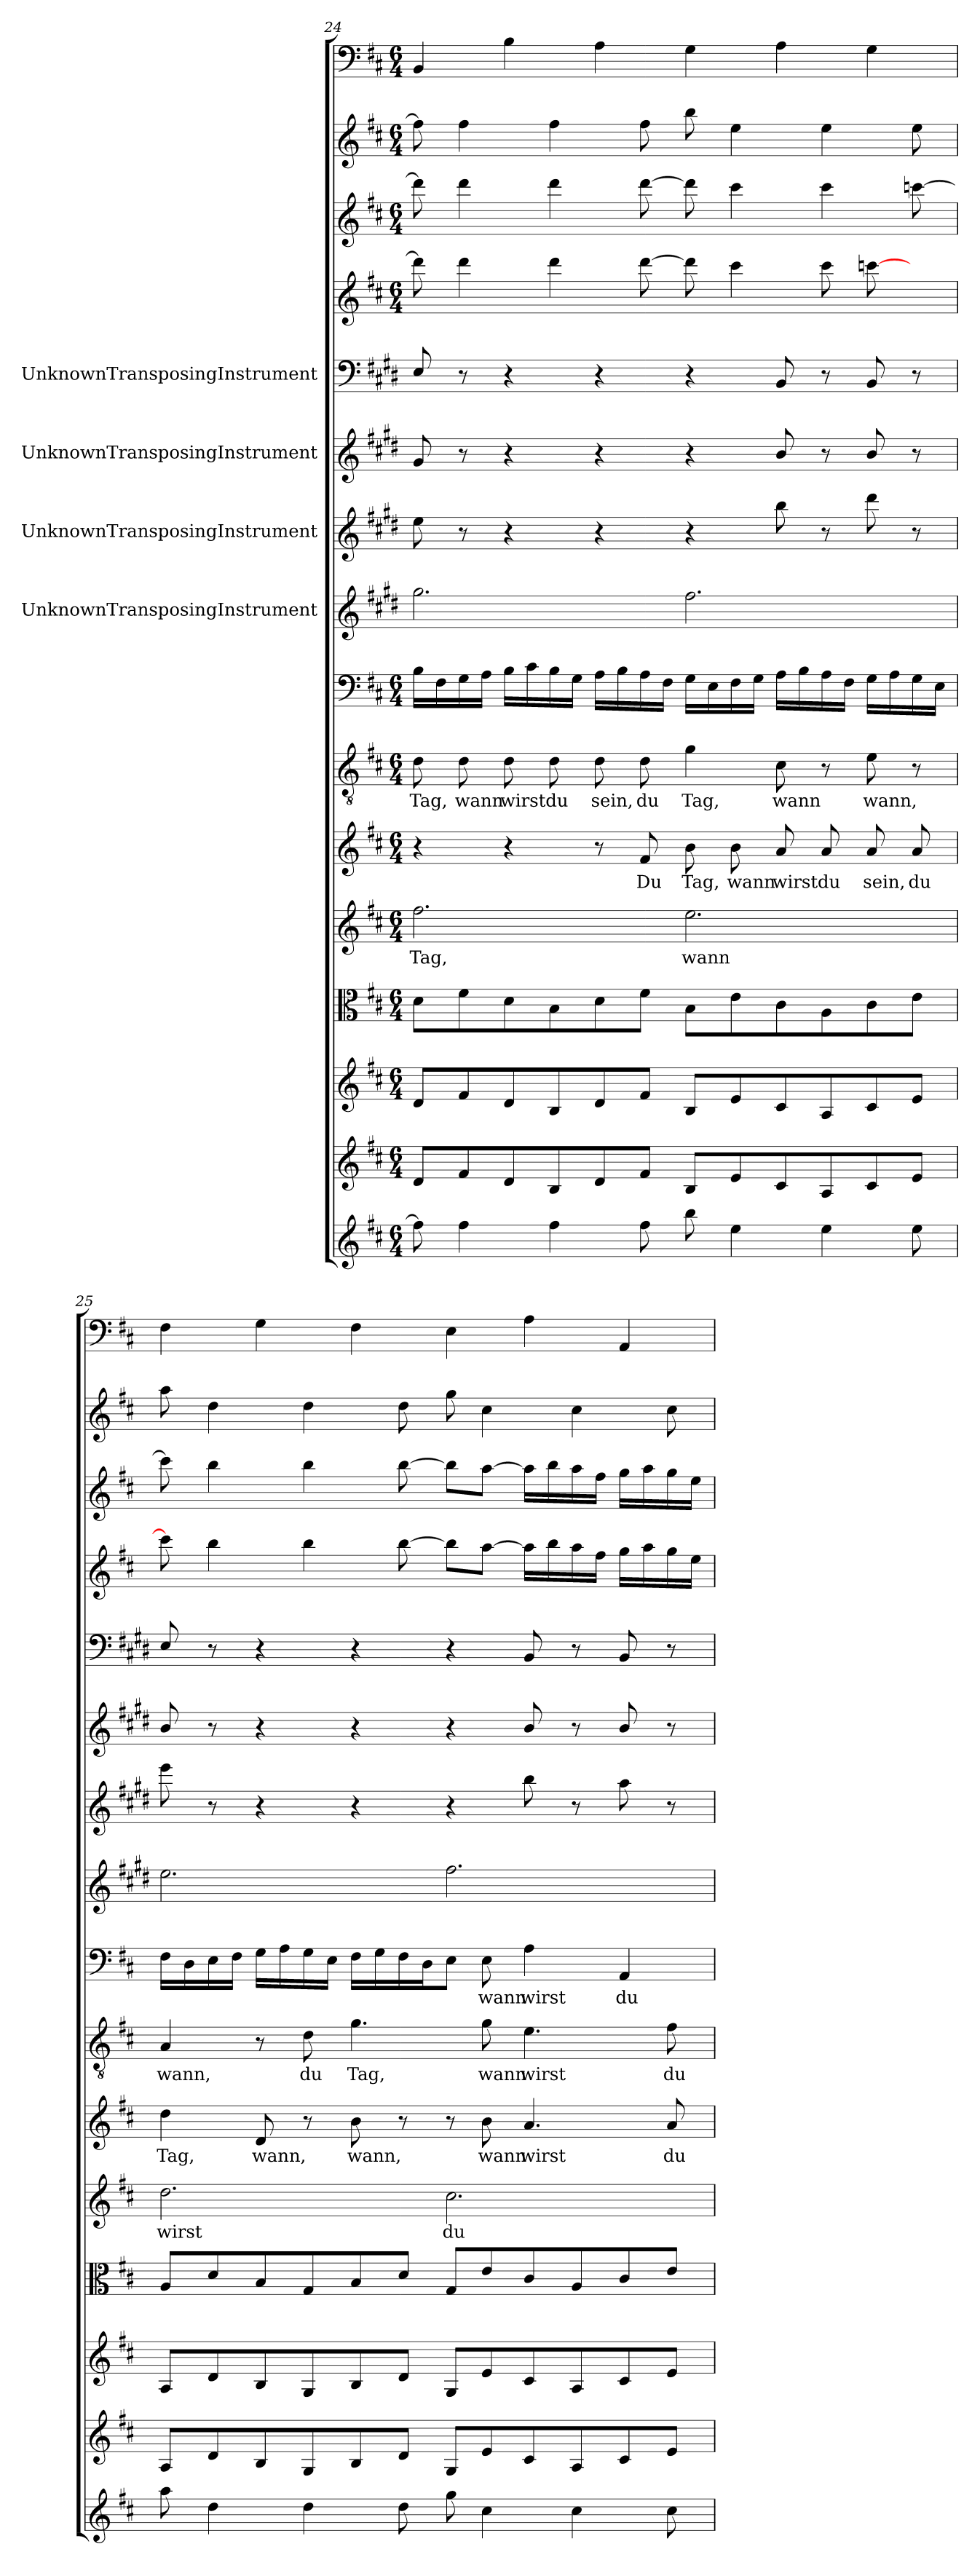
**kern	**kern	**kern	**kern	**kern	**text	**kern	**text	**kern	**text	**kern	**text	**kern	**kern	**kern	**kern	**kern	**kern	**kern	**kern
*part16	*part15	*part14	*part13	*part12	*part12	*part11	*part11	*part10	*part10	*part9	*part9	*part8	*part7	*part6	*part5	*part4	*part3	*part2	*part1
*staff16	*staff15	*staff14	*staff13	*staff12	*staff12	*staff11	*staff11	*staff10	*staff10	*staff9	*staff9	*staff8	*staff7	*staff6	*staff5	*staff4	*staff3	*staff2	*staff1
*	*	*	*	*	*	*	*	*	*	*	*	*I"UnknownTransposingInstrument	*I"UnknownTransposingInstrument	*I"UnknownTransposingInstrument	*I"UnknownTransposingInstrument	*	*	*	*
*clefG2	*clefG2	*clefG2	*clefC3	*clefG2	*	*clefG2	*	*clefGv2	*	*clefF4	*	*clefG2	*clefG2	*clefG2	*clefF4	*clefG2	*clefG2	*clefG2	*clefF4
*	*	*	*	*	*	*	*	*	*	*	*	*ITrd1c2	*ITrd1c2	*ITrd1c2	*ITrd1c2	*	*	*	*
*k[f#c#]	*k[f#c#]	*k[f#c#]	*k[f#c#]	*k[f#c#]	*	*k[f#c#]	*	*k[f#c#]	*	*k[f#c#]	*	*k[f#c#]	*k[f#c#]	*k[f#c#]	*k[f#c#]	*k[f#c#]	*k[f#c#]	*k[f#c#]	*k[f#c#]
*D:	*D:	*D:	*D:	*D:	*	*D:	*	*D:	*	*D:	*	*	*	*	*	*D:	*D:	*D:	*D:
*M6/4	*M6/4	*M6/4	*M6/4	*M6/4	*	*M6/4	*	*M6/4	*	*M6/4	*	*	*	*	*	*M6/4	*M6/4	*M6/4	*M6/4
=24	=24	=24	=24	=24	=24	=24	=24	=24	=24	=24	=24	=24	=24	=24	=24	=24	=24	=24	=24
8ff#\]	8d/L	8d/L	8d\L	2.ff#\	Tag,	4r	.	8d\	Tag,	16B\LL	.	2.ff#\	8dd\	8f#/	8D/	8ddd\]	8ddd\]	8ff#\]	4BB/
.	.	.	.	.	.	.	.	.	.	16F#\	.	.	.	.	.	.	.	.	.
4ff#\	8f#/	8f#/	8f#\	.	.	.	.	8d\	wann	16G\	.	.	8r	8r	8r	4ddd\	4ddd\	4ff#\	.
.	.	.	.	.	.	.	.	.	.	16A\JJ	.	.	.	.	.	.	.	.	.
.	8d/	8d/	8d\	.	.	4r	.	8d\	wirst	16B\LL	.	.	4r	4r	4r	.	.	.	4B\
.	.	.	.	.	.	.	.	.	.	16c#\	.	.	.	.	.	.	.	.	.
4ff#\	8B/	8B/	8B\	.	.	.	.	8d\	du	16B\	.	.	.	.	.	4ddd\	4ddd\	4ff#\	.
.	.	.	.	.	.	.	.	.	.	16G\JJ	.	.	.	.	.	.	.	.	.
.	8d/	8d/	8d\	.	.	8r	.	8d\	sein,	16A\LL	.	.	4r	4r	4r	.	.	.	4A\
.	.	.	.	.	.	.	.	.	.	16B\	.	.	.	.	.	.	.	.	.
8ff#\	8f#/J	8f#/J	8f#\J	.	.	8f#/	Du	8d\	du	16A\	.	.	.	.	.	[8ddd\	[8ddd\	8ff#\	.
.	.	.	.	.	.	.	.	.	.	16F#\JJ	.	.	.	.	.	.	.	.	.
8bb\	8B/L	8B/L	8B\L	2.ee\	wann	8b\	Tag,	4g\	Tag,	16G\LL	.	2.ee\	4r	4r	4r	8ddd\]	8ddd\]	8bb\	4G\
.	.	.	.	.	.	.	.	.	.	16E\	.	.	.	.	.	.	.	.	.
4ee\	8e/	8e/	8e\	.	.	8b\	wann	.	.	16F#\	.	.	.	.	.	4ccc#\	4ccc#\	4ee\	.
.	.	.	.	.	.	.	.	.	.	16G\JJ	.	.	.	.	.	.	.	.	.
.	8c#/	8c#/	8c#\	.	.	8a/	wirst	8c#\	wann	16A\LL	.	.	8aa\	8a/	8AA/	.	.	.	4A\
.	.	.	.	.	.	.	.	.	.	16B\	.	.	.	.	.	.	.	.	.
4ee\	8A/	8A/	8A\	.	.	8a/	du	8r	.	16A\	.	.	8r	8r	8r	8ccc#\	4ccc#\	4ee\	.
.	.	.	.	.	.	.	.	.	.	16F#\JJ	.	.	.	.	.	.	.	.	.
.	8c#/	8c#/	8c#\	.	.	8a/	sein,	8e\	wann,	16G\LL	.	.	8ccc#\	8a/	8AA/	[8cccn\	.	.	4G\
.	.	.	.	.	.	.	.	.	.	16A\	.	.	.	.	.	.	.	.	.
8ee\	8e/J	8e/J	8e\J	.	.	8a/	du	8r	.	16G\	.	.	8r	8r	8r	8ryy	[8cccn\	8ee\	.
.	.	.	.	.	.	.	.	.	.	16E\JJ	.	.	.	.	.	.	.	.	.
=25	=25	=25	=25	=25	=25	=25	=25	=25	=25	=25	=25	=25	=25	=25	=25	=25	=25	=25	=25
8aa\	8A/L	8A/L	8A/L	2.dd\	wirst	4dd\	Tag,	4A/	wann,	16F#\LL	.	2.dd\	8ddd\	8a/	8D/	8ccc\]	8ccc\]	8aa\	4F#\
.	.	.	.	.	.	.	.	.	.	16D\	.	.	.	.	.	.	.	.	.
4dd\	8d/	8d/	8d/	.	.	.	.	.	.	16E\	.	.	8r	8r	8r	4bb\	4bb\	4dd\	.
.	.	.	.	.	.	.	.	.	.	16F#\JJ	.	.	.	.	.	.	.	.	.
.	8B/	8B/	8B/	.	.	8d/	wann,	8r	.	16G\LL	.	.	4r	4r	4r	.	.	.	4G\
.	.	.	.	.	.	.	.	.	.	16A\	.	.	.	.	.	.	.	.	.
4dd\	8G/	8G/	8G/	.	.	8r	.	8d\	du	16G\	.	.	.	.	.	4bb\	4bb\	4dd\	.
.	.	.	.	.	.	.	.	.	.	16E\JJ	.	.	.	.	.	.	.	.	.
.	8B/	8B/	8B/	.	.	8b\	wann,	4.g\	Tag,	16F#\LL	.	.	4r	4r	4r	.	.	.	4F#\
.	.	.	.	.	.	.	.	.	.	16G\	.	.	.	.	.	.	.	.	.
8dd\	8d/J	8d/J	8d/J	.	.	8r	.	.	.	16F#\	.	.	.	.	.	[8bb\	[8bb\	8dd\	.
.	.	.	.	.	.	.	.	.	.	16D\J	.	.	.	.	.	.	.	.	.
8gg\	8G/L	8G/L	8G/L	2.cc#\	du	8r	.	.	.	8E\J	.	2.ee\	4r	4r	4r	8bb\L]	8bb\L]	8gg\	4E\
4cc#\	8e/	8e/	8e/	.	.	8b\	wann	8g\	wann	8E\	wann	.	.	.	.	[8aa\J	[8aa\J	4cc#\	.
.	8c#/	8c#/	8c#/	.	.	4.a/	wirst	4.e\	wirst	4A\	wirst	.	8aa\	8a/	8AA/	16aa\LL]	16aa\LL]	.	4A\
.	.	.	.	.	.	.	.	.	.	.	.	.	.	.	.	16bb\	16bb\	.	.
4cc#\	8A/	8A/	8A/	.	.	.	.	.	.	.	.	.	8r	8r	8r	16aa\	16aa\	4cc#\	.
.	.	.	.	.	.	.	.	.	.	.	.	.	.	.	.	16ff#\JJ	16ff#\JJ	.	.
.	8c#/	8c#/	8c#/	.	.	.	.	.	.	4AA/	du	.	8gg\	8a/	8AA/	16gg\LL	16gg\LL	.	4AA/
.	.	.	.	.	.	.	.	.	.	.	.	.	.	.	.	16aa\	16aa\	.	.
8cc#\	8e/J	8e/J	8e/J	.	.	8a/	du	8f#\	du	.	.	.	8r	8r	8r	16gg\	16gg\	8cc#\	.
.	.	.	.	.	.	.	.	.	.	.	.	.	.	.	.	16ee\JJ	16ee\JJ	.	.
=	=	=	=	=	=	=	=	=	=	=	=	=	=	=	=	=	=	=	=
*-	*-	*-	*-	*-	*-	*-	*-	*-	*-	*-	*-	*-	*-	*-	*-	*-	*-	*-	*-
